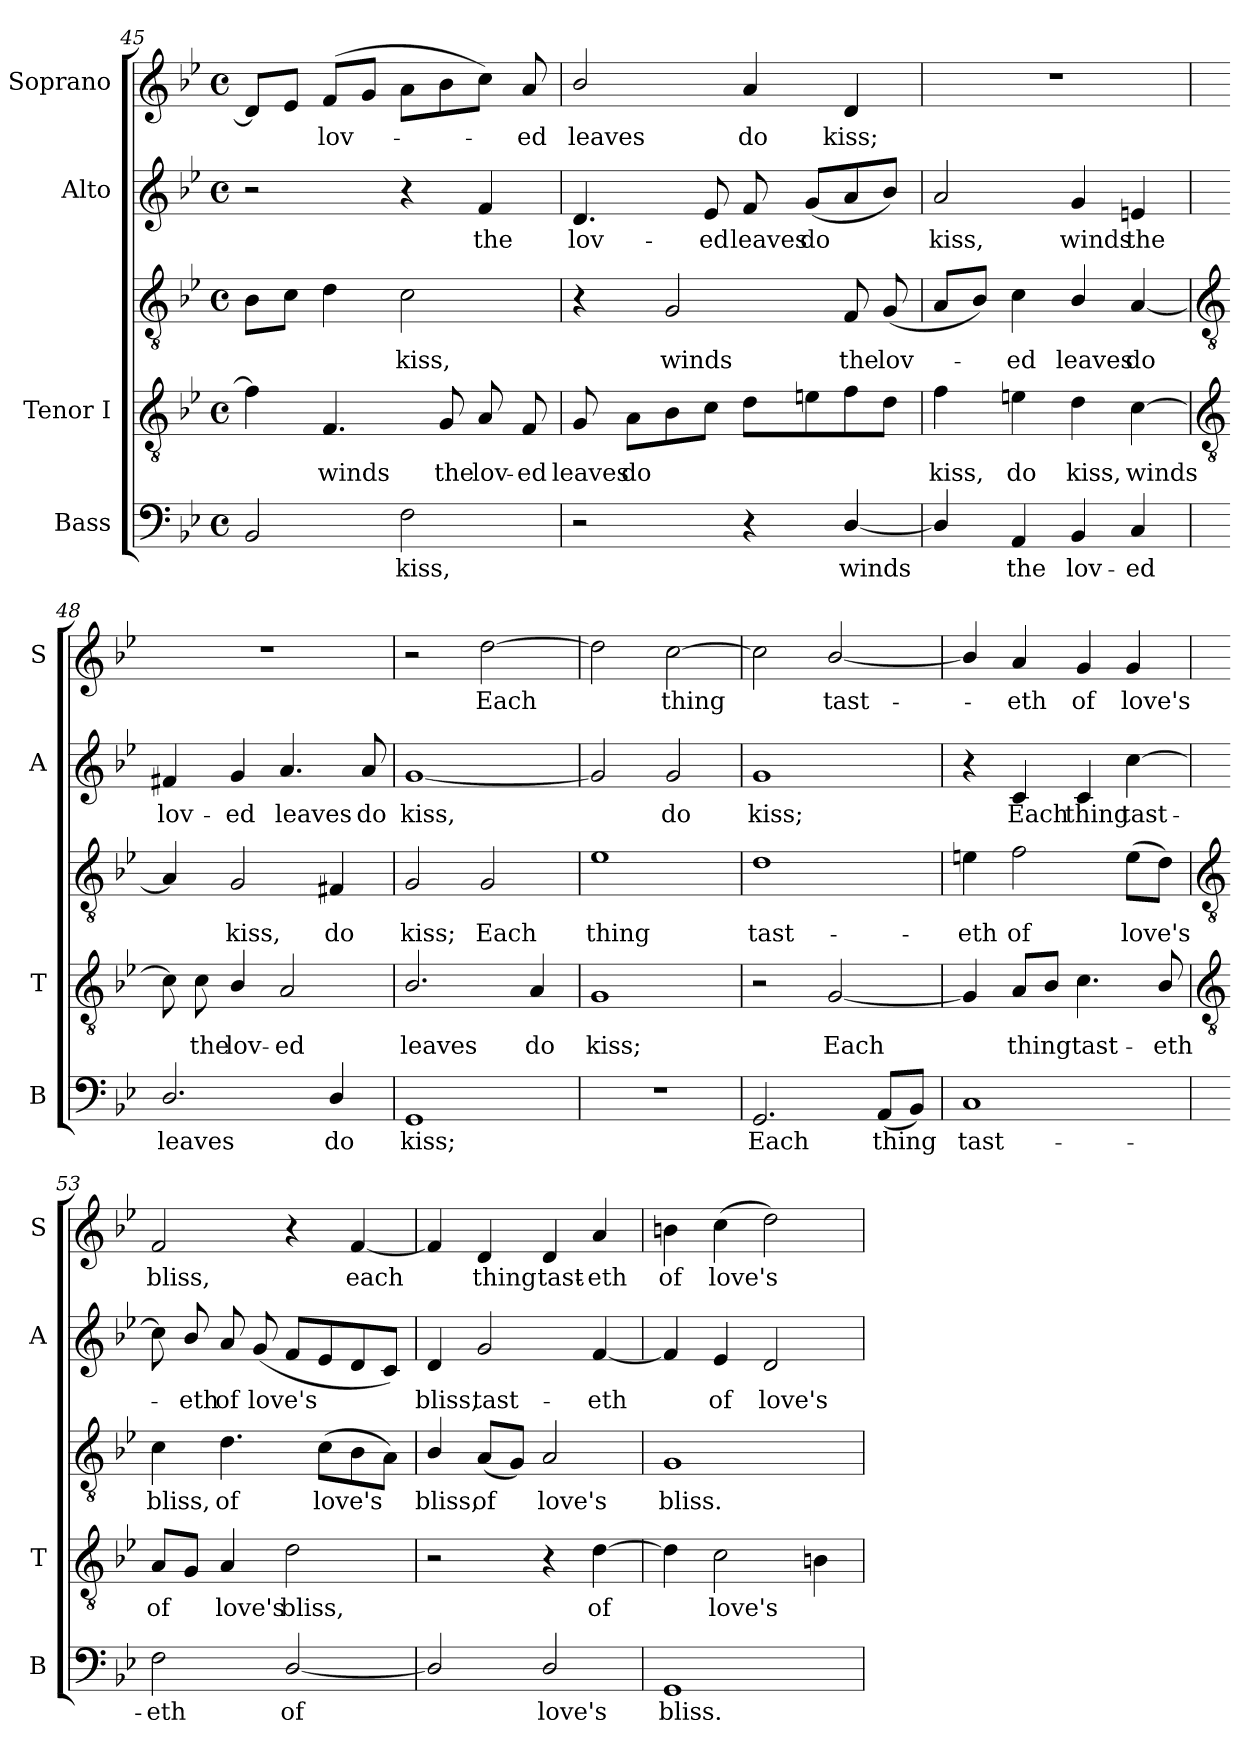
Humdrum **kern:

**kern	**text	**kern	**text	**kern	**text	**kern	**text	**kern	**text
*part4	*part4	*part3	*part3	*part3	*part3	*part2	*part2	*part1	*part1
*staff5	*staff5	*staff4	*staff4	*staff3	*staff3	*staff2	*staff2	*staff1	*staff1
*I"Bass	*	*I"Tenor I	*	*	*	*I"Alto	*	*I"Soprano	*
*I'B	*	*I'T	*	*	*	*I'A	*	*I'S	*
*clefF4	*	*clefGv2	*	*clefGv2	*	*clefG2	*	*clefG2	*
*k[b-e-]	*	*k[b-e-]	*	*k[b-e-]	*	*k[b-e-]	*	*k[b-e-]	*
*B-:	*	*B-:	*	*B-:	*	*B-:	*	*B-:	*
*M4/4	*	*M4/4	*	*M4/4	*	*M4/4	*	*M4/4	*
*met(c)	*	*met(c)	*	*met(c)	*	*met(c)	*	*met(c)	*
=45	=45	=45	=45	=45	=45	=45	=45	=45	=45
2BB-	.	4f]	.	8B-L	.	2r	.	8dL]	.
.	.	.	.	8cJ	.	.	.	8e-J	.
!	!	!	!LO:LY:b	!	!	!	!	!	!LO:LY:b
.	.	4.F	winds	4d	.	.	.	(>8fL	lov-
.	.	.	.	.	.	.	.	8gJ	.
!	!LO:LY:b	!	!	!	!LO:LY:b	!	!	!	!
2F	kiss,	.	.	2c	kiss,	4r	.	8aL	.
!	!	!	!LO:LY:b	!	!	!	!	!	!
.	.	8G	the	.	.	.	.	8b-	.
!	!	!	!LO:LY:b	!	!	!	!LO:LY:b	!	!
.	.	8A	lov-	.	.	4f	the	8ccJ)	.
!	!	!	!LO:LY:b	!	!	!	!	!	!LO:LY:b
.	.	8F	-ed	.	.	.	.	8a	ed
=46	=46	=46	=46	=46	=46	=46	=46	=46	=46
!	!	!	!LO:LY:b	!	!	!	!LO:LY:b	!	!LO:LY:b
2r	.	8G	leaves	4r	.	4.d	lov-	2b-/	leaves
!	!	!	!LO:LY:b	!	!	!	!	!	!
.	.	8AL	do	.	.	.	.	.	.
!	!	!	!	!	!LO:LY:b	!	!	!	!
.	.	8B-	.	2G	winds	.	.	.	.
!	!	!	!	!	!	!	!LO:LY:b	!	!
.	.	8cJ	.	.	.	8e-	-ed	.	.
!	!	!	!	!	!	!	!LO:LY:b	!	!LO:LY:b
4r	.	8dL	.	.	.	8f	leaves	4a	do
!	!	!	!	!	!	!	!LO:LY:b	!	!
.	.	8en	.	.	.	(<8gL	do	.	.
!	!LO:LY:b	!	!	!	!LO:LY:b	!	!	!	!LO:LY:b
[4D/	winds	8f	.	8F	the	8a	.	4d	kiss;
!	!	!	!	!	!LO:LY:b	!	!	!	!
.	.	8dJ	.	(<8G	lov-	8b-J)	.	.	.
=47	=47	=47	=47	=47	=47	=47	=47	=47	=47
!	!	!	!LO:LY:b	!	!	!	!LO:LY:b	!	!
4D/]	.	4f	kiss,	8AL	.	2a	kiss,	1r	.
.	.	.	.	8B-J)	.	.	.	.	.
!	!LO:LY:b	!	!LO:LY:b	!	!LO:LY:b	!	!	!	!
4AA	the	4en	do	4c	ed	.	.	.	.
!	!LO:LY:b	!	!LO:LY:b	!	!LO:LY:b	!	!LO:LY:b	!	!
4BB-	lov-	4d	kiss,	4B-/	leaves	4g	winds	.	.
!	!LO:LY:b	!	!LO:LY:b	!	!LO:LY:b	!	!LO:LY:b	!	!
4C	-ed	[4c	winds	[4A	do	4en	the	.	.
!!LO:LB:g=z
=48	=48	=48	=48	=48	=48	=48	=48	=48	=48
*	*	*clefGv2	*	*clefGv2	*	*	*	*	*
!	!LO:LY:b	!	!	!	!	!	!LO:LY:b	!	!
2.D/	leaves	8c]	.	4A]	.	4f#X	lov-	1r	.
!	!	!	!LO:LY:b	!	!	!	!	!	!
.	.	8c	the	.	.	.	.	.	.
!	!	!	!LO:LY:b	!	!LO:LY:b	!	!LO:LY:b	!	!
.	.	4B-/	lov-	2G	kiss,	4g	-ed	.	.
!	!	!	!LO:LY:b	!	!	!	!LO:LY:b	!	!
.	.	2A	-ed	.	.	4.a	leaves	.	.
!	!LO:LY:b	!	!	!	!LO:LY:b	!	!	!	!
4D/	do	.	.	4F#X	do	.	.	.	.
!	!	!	!	!	!	!	!LO:LY:b	!	!
.	.	.	.	.	.	8a	do	.	.
=49	=49	=49	=49	=49	=49	=49	=49	=49	=49
!	!LO:LY:b	!	!LO:LY:b	!	!LO:LY:b	!	!LO:LY:b	!	!
1GG	kiss;	2.B-/	leaves	2G	kiss;	[1g	kiss,	2r	.
!	!	!	!	!	!LO:LY:b	!	!	!	!LO:LY:b
.	.	.	.	2G	Each	.	.	[2dd	Each
!	!	!	!LO:LY:b	!	!	!	!	!	!
.	.	4A	do	.	.	.	.	.	.
=50	=50	=50	=50	=50	=50	=50	=50	=50	=50
!	!	!	!LO:LY:b	!	!LO:LY:b	!	!	!	!
1r	.	1G	kiss;	1e-	thing	2g]	.	2dd]	.
!	!	!	!	!	!	!	!LO:LY:b	!	!LO:LY:b
.	.	.	.	.	.	2g	do	[2cc	thing
=51	=51	=51	=51	=51	=51	=51	=51	=51	=51
!	!LO:LY:b	!	!	!	!LO:LY:b	!	!LO:LY:b	!	!
2.GG	Each	2r	.	1d	tast-	1g	kiss;	2cc]	.
!	!	!	!LO:LY:b	!	!	!	!	!	!LO:LY:b
.	.	[2G	-Each	.	.	.	.	[2b-/	tast-
!	!LO:LY:b	!	!	!	!	!	!	!	!
(<8AAL	thing	.	.	.	.	.	.	.	.
8BB-J)	.	.	.	.	.	.	.	.	.
=52	=52	=52	=52	=52	=52	=52	=52	=52	=52
!	!LO:LY:b	!	!	!	!LO:LY:b	!	!	!	!
1C	tast-	4G]	.	4en	eth	4r	.	4b-/]	.
!	!	!	!LO:LY:b	!	!LO:LY:b	!	!LO:LY:b	!	!LO:LY:b
.	.	8AL	thing	2f	of	4c	Each	4a	eth
.	.	8B-J	.	.	.	.	.	.	.
!	!	!	!LO:LY:b	!	!	!	!LO:LY:b	!	!LO:LY:b
.	.	4.c	tast-	.	.	4c	thing	4g	of
!	!	!	!	!	!LO:LY:b	!	!LO:LY:b	!	!LO:LY:b
.	.	.	.	(>8eL	love's	[4cc	tast-	4g	love's
!	!	!	!LO:LY:b	!	!	!	!	!	!
.	.	8B-/	-eth	8dJ)	.	.	.	.	.
!!LO:LB:g=z
=53	=53	=53	=53	=53	=53	=53	=53	=53	=53
*	*	*clefGv2	*	*clefGv2	*	*	*	*	*
!	!LO:LY:b	!	!LO:LY:b	!	!LO:LY:b	!	!	!	!LO:LY:b
2F	-eth	8AL	of	4c	bliss,	8cc]	.	2f	bliss,
!	!	!	!	!	!	!	!LO:LY:b	!	!
.	.	8GJ	.	.	.	8b-/	eth	.	.
!	!	!	!LO:LY:b	!	!LO:LY:b	!	!LO:LY:b	!	!
.	.	4A	love's	4.d	of	8a	of	.	.
!	!	!	!	!	!	!	!LO:LY:b	!	!
.	.	.	.	.	.	(<8g	love's	.	.
!	!LO:LY:b	!	!LO:LY:b	!	!	!	!	!	!
[2D/	of	2d	bliss,	.	.	8fL	.	4r	.
!	!	!	!	!	!LO:LY:b	!	!	!	!
.	.	.	.	(>8cL	love's	8e-	.	.	.
!	!	!	!	!	!	!	!	!	!LO:LY:b
.	.	.	.	8B-	.	8d	.	[4f	each
.	.	.	.	8AJ)	.	8cJ)	.	.	.
=54	=54	=54	=54	=54	=54	=54	=54	=54	=54
!	!	!	!	!	!LO:LY:b	!	!LO:LY:b	!	!
2D/]	.	2r	.	4B-/	bliss,	4d	bliss,	4f]	.
!	!	!	!	!	!LO:LY:b	!	!LO:LY:b	!	!LO:LY:b
.	.	.	.	(<8AL	of	2g	tast-	4d	thing
.	.	.	.	8GJ)	.	.	.	.	.
!	!LO:LY:b	!	!	!	!LO:LY:b	!	!	!	!LO:LY:b
2D/	love's	4r	.	2A	love's	.	.	4d	tast-
!	!	!	!LO:LY:b	!	!	!	!LO:LY:b	!	!LO:LY:b
.	.	[4d	of	.	.	[4f	-eth	4a	-eth
=55	=55	=55	=55	=55	=55	=55	=55	=55	=55
!	!LO:LY:b	!	!	!	!LO:LY:b	!	!	!	!LO:LY:b
1GG	bliss.	4d]	.	1G	bliss.	4f]	.	4bn	of
!	!	!	!LO:LY:b	!	!	!	!LO:LY:b	!	!LO:LY:b
.	.	2c	love's	.	.	4e-	of	(>4cc	love's
!	!	!	!	!	!	!	!LO:LY:b	!	!
.	.	.	.	.	.	2d	love's	2dd)	.
.	.	4Bn	.	.	.	.	.	.	.
=	=	=	=	=	=	=	=	=	=
*-	*-	*-	*-	*-	*-	*-	*-	*-	*-
